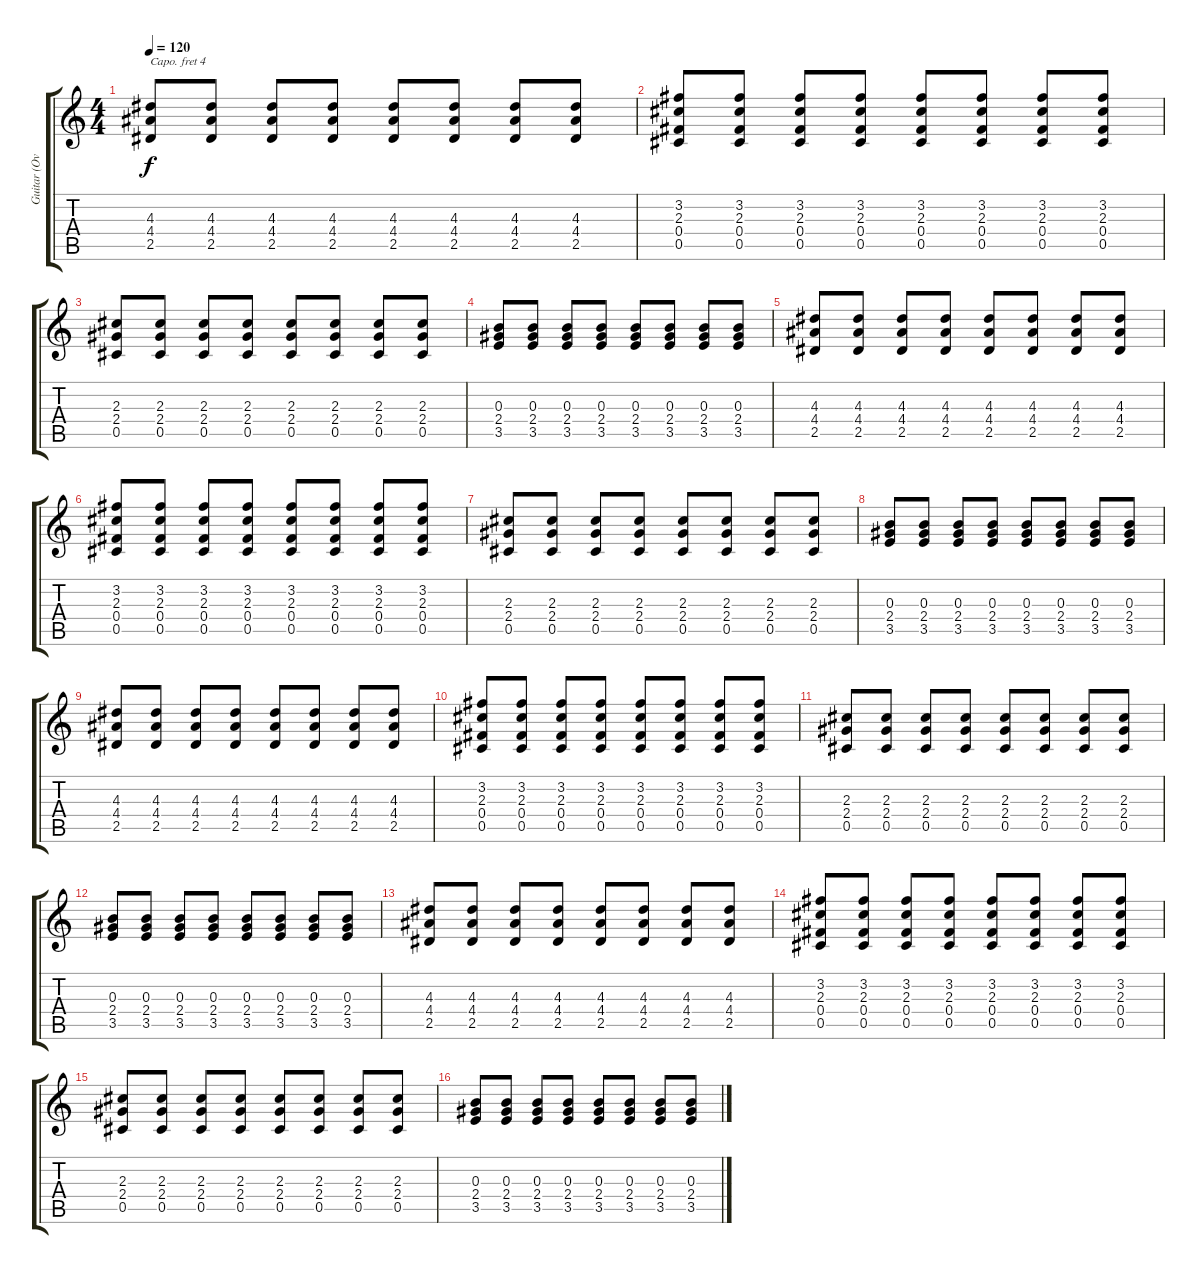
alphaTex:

\track ("Guitar (Overdrive)" "Guitar (Ov") {instrument overdrivenguitar}
\staff {score tabs}
\capo 4
\tuning (E4 B3 G3 D3 A2 E2) {hide}
\ts (4 4)
\tempo 120
\clef g2
\ks c
(4.3 4.4 2.5).8{dy f} (4.3 4.4 2.5).8 (4.3 4.4 2.5).8 (4.3 4.4 2.5).8 (4.3 4.4 2.5).8 (4.3 4.4 2.5).8 (4.3 4.4 2.5).8 (4.3 4.4 2.5).8 |
(3.2 2.3 0.4 0.5).8 (3.2 2.3 0.4 0.5).8 (3.2 2.3 0.4 0.5).8 (3.2 2.3 0.4 0.5).8 (3.2 2.3 0.4 0.5).8 (3.2 2.3 0.4 0.5).8 (3.2 2.3 0.4 0.5).8 (3.2 2.3 0.4 0.5).8 |
(2.3 2.4 0.5).8 (2.3 2.4 0.5).8 (2.3 2.4 0.5).8 (2.3 2.4 0.5).8 (2.3 2.4 0.5).8 (2.3 2.4 0.5).8 (2.3 2.4 0.5).8 (2.3 2.4 0.5).8 |
(0.3 2.4 3.5).8 (0.3 2.4 3.5).8 (0.3 2.4 3.5).8 (0.3 2.4 3.5).8 (0.3 2.4 3.5).8 (0.3 2.4 3.5).8 (0.3 2.4 3.5).8 (0.3 2.4 3.5).8 |
(4.3 4.4 2.5).8 (4.3 4.4 2.5).8 (4.3 4.4 2.5).8 (4.3 4.4 2.5).8 (4.3 4.4 2.5).8 (4.3 4.4 2.5).8 (4.3 4.4 2.5).8 (4.3 4.4 2.5).8 |
(3.2 2.3 0.4 0.5).8 (3.2 2.3 0.4 0.5).8 (3.2 2.3 0.4 0.5).8 (3.2 2.3 0.4 0.5).8 (3.2 2.3 0.4 0.5).8 (3.2 2.3 0.4 0.5).8 (3.2 2.3 0.4 0.5).8 (3.2 2.3 0.4 0.5).8 |
(2.3 2.4 0.5).8 (2.3 2.4 0.5).8 (2.3 2.4 0.5).8 (2.3 2.4 0.5).8 (2.3 2.4 0.5).8 (2.3 2.4 0.5).8 (2.3 2.4 0.5).8 (2.3 2.4 0.5).8 |
(0.3 2.4 3.5).8 (0.3 2.4 3.5).8 (0.3 2.4 3.5).8 (0.3 2.4 3.5).8 (0.3 2.4 3.5).8 (0.3 2.4 3.5).8 (0.3 2.4 3.5).8 (0.3 2.4 3.5).8 |
(4.3 4.4 2.5).8 (4.3 4.4 2.5).8 (4.3 4.4 2.5).8 (4.3 4.4 2.5).8 (4.3 4.4 2.5).8 (4.3 4.4 2.5).8 (4.3 4.4 2.5).8 (4.3 4.4 2.5).8 |
(3.2 2.3 0.4 0.5).8 (3.2 2.3 0.4 0.5).8 (3.2 2.3 0.4 0.5).8 (3.2 2.3 0.4 0.5).8 (3.2 2.3 0.4 0.5).8 (3.2 2.3 0.4 0.5).8 (3.2 2.3 0.4 0.5).8 (3.2 2.3 0.4 0.5).8 |
(2.3 2.4 0.5).8 (2.3 2.4 0.5).8 (2.3 2.4 0.5).8 (2.3 2.4 0.5).8 (2.3 2.4 0.5).8 (2.3 2.4 0.5).8 (2.3 2.4 0.5).8 (2.3 2.4 0.5).8 |
(0.3 2.4 3.5).8 (0.3 2.4 3.5).8 (0.3 2.4 3.5).8 (0.3 2.4 3.5).8 (0.3 2.4 3.5).8 (0.3 2.4 3.5).8 (0.3 2.4 3.5).8 (0.3 2.4 3.5).8 |
(4.3 4.4 2.5).8 (4.3 4.4 2.5).8 (4.3 4.4 2.5).8 (4.3 4.4 2.5).8 (4.3 4.4 2.5).8 (4.3 4.4 2.5).8 (4.3 4.4 2.5).8 (4.3 4.4 2.5).8 |
(3.2 2.3 0.4 0.5).8 (3.2 2.3 0.4 0.5).8 (3.2 2.3 0.4 0.5).8 (3.2 2.3 0.4 0.5).8 (3.2 2.3 0.4 0.5).8 (3.2 2.3 0.4 0.5).8 (3.2 2.3 0.4 0.5).8 (3.2 2.3 0.4 0.5).8 |
(2.3 2.4 0.5).8 (2.3 2.4 0.5).8 (2.3 2.4 0.5).8 (2.3 2.4 0.5).8 (2.3 2.4 0.5).8 (2.3 2.4 0.5).8 (2.3 2.4 0.5).8 (2.3 2.4 0.5).8 |
(0.3 2.4 3.5).8 (0.3 2.4 3.5).8 (0.3 2.4 3.5).8 (0.3 2.4 3.5).8 (0.3 2.4 3.5).8 (0.3 2.4 3.5).8 (0.3 2.4 3.5).8 (0.3 2.4 3.5).8
